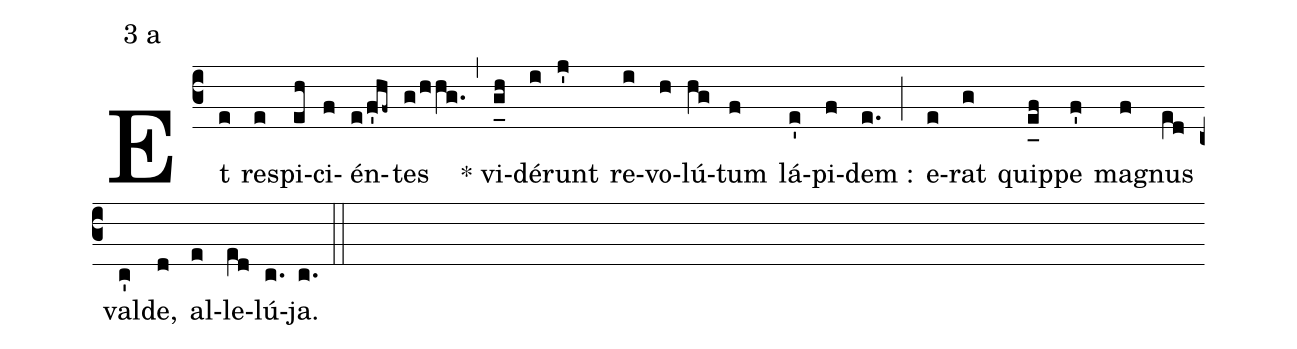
mode:3 a;
%%
(c3) Et(e) re(e)spi(eh)ci(f)én(e/f'hf~)tes(g/hhg.) (,) * vi(g_[uh:l]h)dé(i)runt(j') re(i)vo(h)lú(hg)tum(f) lá(e')pi(f)dem :(e.) (;) e(e)rat(g) quip(e_[uh:l]f)pe(f') ma(f)gnus(e[ll:1]d) val(c')de,(d) al(e)le(e[ll:1]d)lú(c.)ja.(c.) (::)
